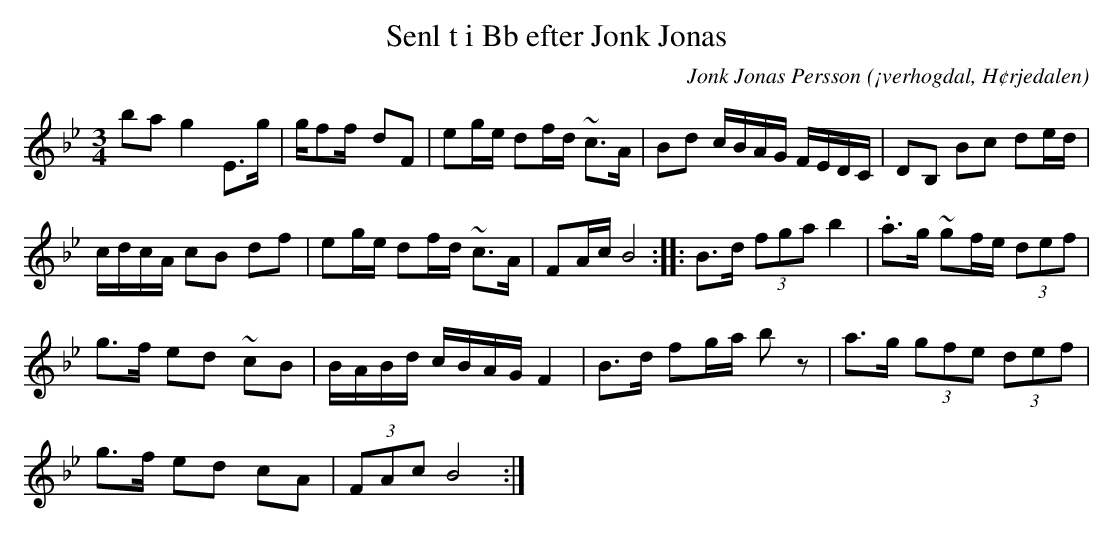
X:1
T:Senl t i Bb efter Jonk Jonas
O:¡verhogdal, H¢rjedalen
M:3/4
C:Jonk Jonas Persson
K:Bb
ba g2 E>g |g/ff/- dF| eg/2e/2 df/2d/2 ~c>A | Bd c/2B/2A/2G/2 F/2E/2D/2C/2 | DB, Bc de/2d/2 |
 c/2d/2c/2A/2 cB df | eg/2e/2 df/2d/2 ~c>A | FA/2c/2 B4 :: B>d (3fga b2 | .a>g ~gf/2e/2 (3def |
g>f ed ~cB | B/2A/2B/2d/2 c/2B/2A/2G/2 F2 | B>d fg/2a/2 b z | a>g (3gfe (3def |
g>f ed cA | (3FAc B4 :|
